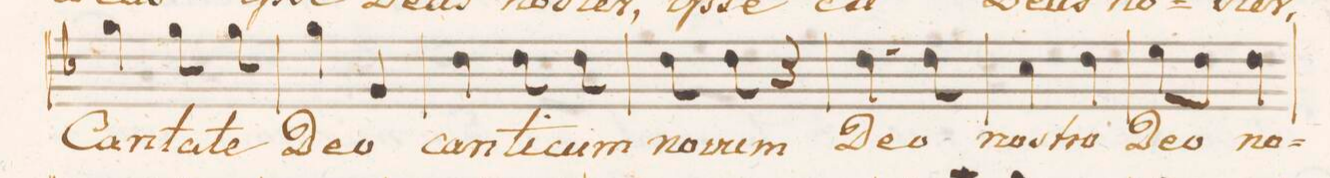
**kern	**text
*I"Tenore.	*
*clefC4	*
*k[]	*
*M2/4	*
*k[b-]	*
4f\	Can-
8f\	-ta-
8f\	-te
=61	=61
4f\	De-
4F/	-o
=62	=62
4c\	can-
8c\	-ti-
8c\	-cum
=63	=63
8c\	no-
8c\	-vum
4r	.
=64	=64
4.c\	De-
8c\	-o
=65	=65
4B-\	nos-
4c\	-tro
=66	=66
8d\L	De-
8c\J	-o
4c\	no-
=67	=67
*-	*-
